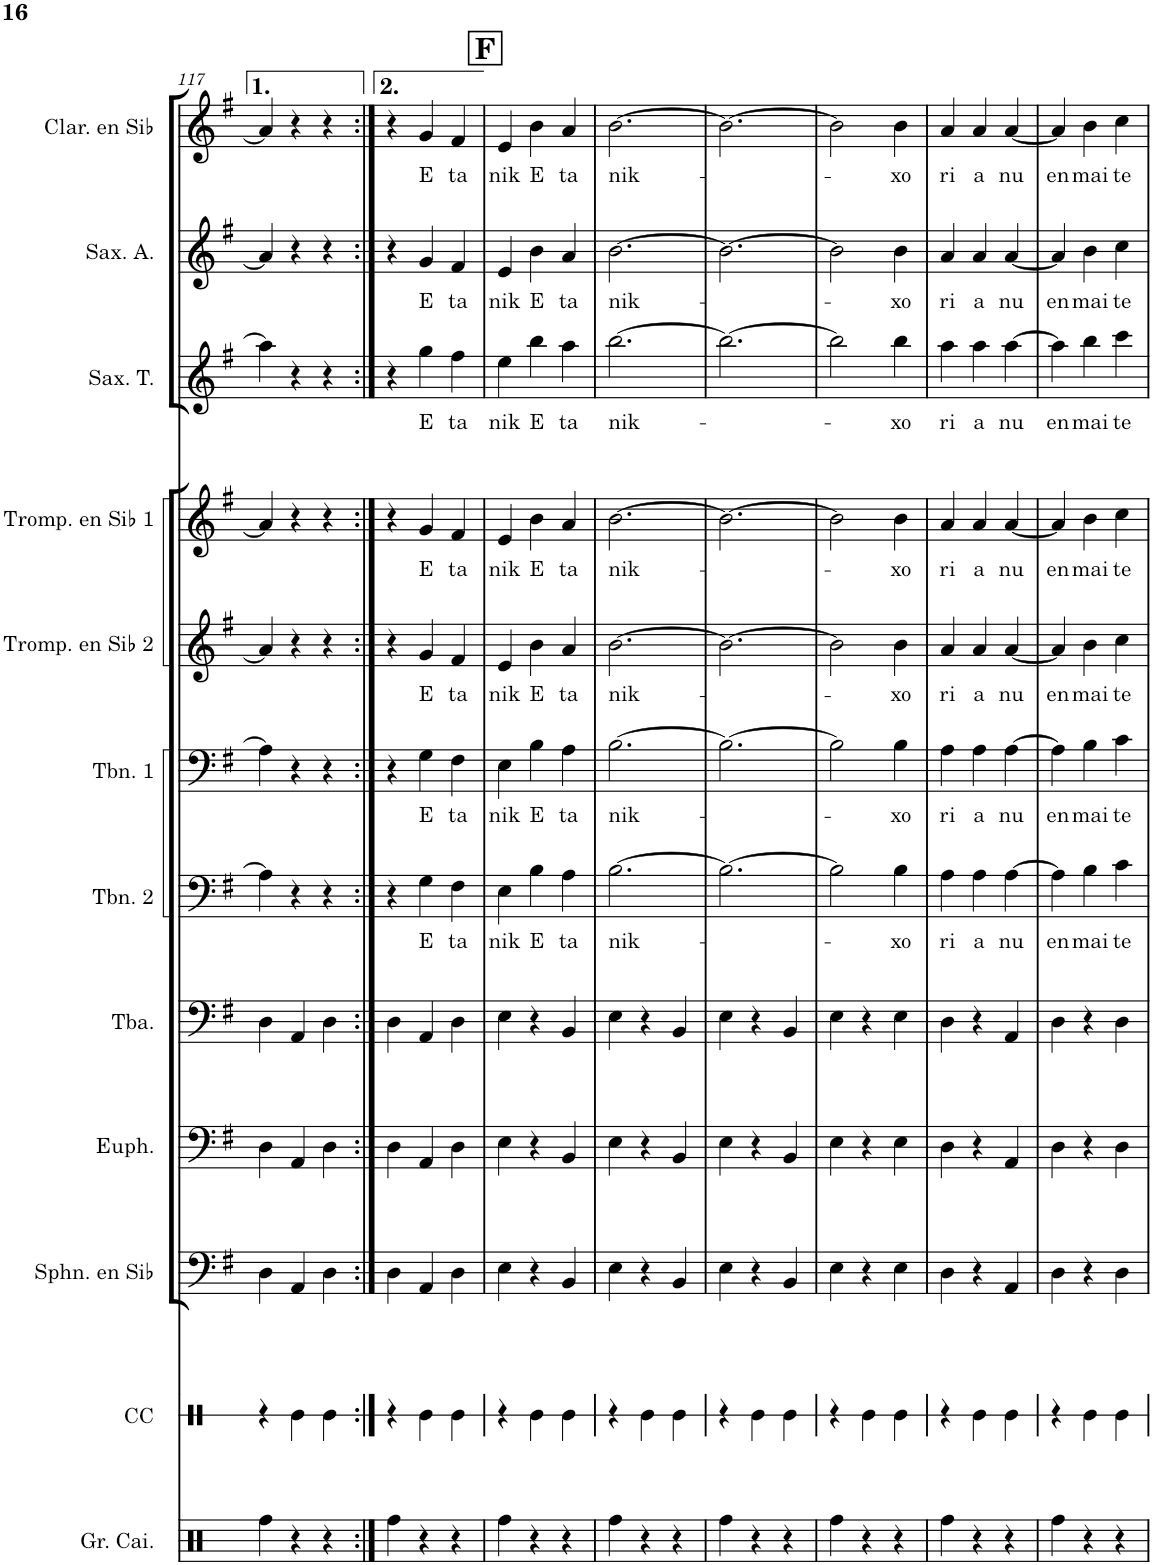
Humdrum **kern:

**kern	**kern	**kern	**kern	**kern	**kern	**text	**kern	**text	**kern	**text	**kern	**text	**kern	**text	**kern	**text	**kern	**text
*part12	*part11	*part10	*part9	*part8	*part7	*part7	*part6	*part6	*part5	*part5	*part4	*part4	*part3	*part3	*part2	*part2	*part1	*part1
*staff12	*staff11	*staff10	*staff9	*staff8	*staff7	*staff7	*staff6	*staff6	*staff5	*staff5	*staff4	*staff4	*staff3	*staff3	*staff2	*staff2	*staff1	*staff1
*I"Grosses caisses	*I"Caisse claire	*I"Sousaphone en Sib	*I"Euphonium	*I"Tuba	*I"Trombone 2	*	*I"Trombone 1	*	*I"Trompette en Sib 2	*	*I"Trompette en Sib 1	*	*I"Saxophone Ténor	*	*I"Saxophone Alto	*	*I"Clarinette en Sib	*
*I'Gr. Cai.	*I'CC	*I'Sphn. en Sib	*I'Euph.	*I'Tba.	*I'Tbn. 2	*	*I'Tbn. 1	*	*I'Tromp. en Sib 2	*	*I'Tromp. en Sib 1	*	*I'Sax. T.	*	*I'Sax. A.	*	*I'Clar. en Sib	*
!!LO:PB:g=z
*clefX	*clefX	*clefF4	*clefF4	*clefF4	*clefF4	*	*clefF4	*	*clefG2	*	*clefG2	*	*clefG2	*	*clefG2	*	*clefG2	*
*	*	*Trd7c12	*	*	*	*	*	*	*Trd1c2	*	*Trd1c2	*	*Trd7c12	*	*Trd5c9	*	*Trd1c2	*
*k[]	*k[]	*k[f#]	*k[f#]	*k[f#]	*k[f#]	*	*k[f#]	*	*k[f#]	*	*k[f#]	*	*k[f#]	*	*k[f#]	*	*k[f#]	*
*M3/4	*M3/4	*M3/4	*M3/4	*M3/4	*M3/4	*	*M3/4	*	*M3/4	*	*M3/4	*	*M3/4	*	*M3/4	*	*M3/4	*
=117	=117	=117	=117	=117	=117	=117	=117	=117	=117	=117	=117	=117	=117	=117	=117	=117	=117	=117
4Rff\	4r	4D\	4D\	4D\	4A\]	.	4A\]	.	4a/]	.	4a/]	.	4aa\]	.	4a/]	.	4a/]	.
4r	4Re\	4AA/	4AA/	4AA/	4r	.	4r	.	4r	.	4r	.	4r	.	4r	.	4r	.
4r	4Re\	4D\	4D\	4D\	4r	.	4r	.	4r	.	4r	.	4r	.	4r	.	4r	.
=118:|!	=118:|!	=118:|!	=118:|!	=118:|!	=118:|!	=118:|!	=118:|!	=118:|!	=118:|!	=118:|!	=118:|!	=118:|!	=118:|!	=118:|!	=118:|!	=118:|!	=118:|!	=118:|!
4Rff\	4r	4D\	4D\	4D\	4r	.	4r	.	4r	.	4r	.	4r	.	4r	.	4r	.
!	!	!	!	!	!	!LO:LY:b	!	!LO:LY:b	!	!LO:LY:b	!	!LO:LY:b	!	!LO:LY:b	!	!LO:LY:b	!	!LO:LY:b
4r	4Re\	4AA/	4AA/	4AA/	4G\	E	4G\	E	4g/	E	4g/	E	4gg\	E	4g/	E	4g/	E
!	!	!	!	!	!	!LO:LY:b	!	!LO:LY:b	!	!LO:LY:b	!	!LO:LY:b	!	!LO:LY:b	!	!LO:LY:b	!	!LO:LY:b
4r	4Re\	4D\	4D\	4D\	4F#\	ta	4F#\	ta	4f#/	ta	4f#/	ta	4ff#\	ta	4f#/	ta	4f#/	ta
!!LO:REH:place=s1:a:B:cj:fs=14:t=F
=119	=119	=119	=119	=119	=119	=119	=119	=119	=119	=119	=119	=119	=119	=119	=119	=119	=119	=119
!	!	!	!	!	!	!LO:LY:b	!	!LO:LY:b	!	!LO:LY:b	!	!LO:LY:b	!	!LO:LY:b	!	!LO:LY:b	!	!LO:LY:b
4Rff\	4r	4E\	4E\	4E\	4E\	nik	4E\	nik	4e/	nik	4e/	nik	4ee\	nik	4e/	nik	4e/	nik
!	!	!	!	!	!	!LO:LY:b	!	!LO:LY:b	!	!LO:LY:b	!	!LO:LY:b	!	!LO:LY:b	!	!LO:LY:b	!	!LO:LY:b
4r	4Re\	4r	4r	4r	4B\	E	4B\	E	4b\	E	4b\	E	4bb\	E	4b\	E	4b\	E
!	!	!	!	!	!	!LO:LY:b	!	!LO:LY:b	!	!LO:LY:b	!	!LO:LY:b	!	!LO:LY:b	!	!LO:LY:b	!	!LO:LY:b
4r	4Re\	4BB/	4BB/	4BB/	4A\	ta	4A\	ta	4a/	ta	4a/	ta	4aa\	ta	4a/	ta	4a/	ta
=120	=120	=120	=120	=120	=120	=120	=120	=120	=120	=120	=120	=120	=120	=120	=120	=120	=120	=120
!	!	!	!	!	!	!LO:LY:b	!	!LO:LY:b	!	!LO:LY:b	!	!LO:LY:b	!	!LO:LY:b	!	!LO:LY:b	!	!LO:LY:b
4Rff\	4r	4E\	4E\	4E\	[2.B\	nik-	[2.B\	nik-	[2.b\	nik-	[2.b\	nik-	[2.bb\	nik-	[2.b\	nik-	[2.b\	nik-
4r	4Re\	4r	4r	4r	.	.	.	.	.	.	.	.	.	.	.	.	.	.
4r	4Re\	4BB/	4BB/	4BB/	.	.	.	.	.	.	.	.	.	.	.	.	.	.
=121	=121	=121	=121	=121	=121	=121	=121	=121	=121	=121	=121	=121	=121	=121	=121	=121	=121	=121
4Rff\	4r	4E\	4E\	4E\	2.B\_	.	2.B\_	.	2.b\_	.	2.b\_	.	2.bb\_	.	2.b\_	.	2.b\_	.
4r	4Re\	4r	4r	4r	.	.	.	.	.	.	.	.	.	.	.	.	.	.
4r	4Re\	4BB/	4BB/	4BB/	.	.	.	.	.	.	.	.	.	.	.	.	.	.
=122	=122	=122	=122	=122	=122	=122	=122	=122	=122	=122	=122	=122	=122	=122	=122	=122	=122	=122
4Rff\	4r	4E\	4E\	4E\	2B\]	.	2B\]	.	2b\]	.	2b\]	.	2bb\]	.	2b\]	.	2b\]	.
4r	4Re\	4r	4r	4r	.	.	.	.	.	.	.	.	.	.	.	.	.	.
!	!	!	!	!	!	!LO:LY:b	!	!LO:LY:b	!	!LO:LY:b	!	!LO:LY:b	!	!LO:LY:b	!	!LO:LY:b	!	!LO:LY:b
4r	4Re\	4E\	4E\	4E\	4B\	-xo	4B\	-xo	4b\	-xo	4b\	-xo	4bb\	-xo	4b\	-xo	4b\	-xo
=123	=123	=123	=123	=123	=123	=123	=123	=123	=123	=123	=123	=123	=123	=123	=123	=123	=123	=123
!	!	!	!	!	!	!LO:LY:b	!	!LO:LY:b	!	!LO:LY:b	!	!LO:LY:b	!	!LO:LY:b	!	!LO:LY:b	!	!LO:LY:b
4Rff\	4r	4D\	4D\	4D\	4A\	ri	4A\	ri	4a/	ri	4a/	ri	4aa\	ri	4a/	ri	4a/	ri
!	!	!	!	!	!	!LO:LY:b	!	!LO:LY:b	!	!LO:LY:b	!	!LO:LY:b	!	!LO:LY:b	!	!LO:LY:b	!	!LO:LY:b
4r	4Re\	4r	4r	4r	4A\	a	4A\	a	4a/	a	4a/	a	4aa\	a	4a/	a	4a/	a
!	!	!	!	!	!	!LO:LY:b	!	!LO:LY:b	!	!LO:LY:b	!	!LO:LY:b	!	!LO:LY:b	!	!LO:LY:b	!	!LO:LY:b
4r	4Re\	4AA/	4AA/	4AA/	[4A\	nu	[4A\	nu	[4a/	nu	[4a/	nu	[4aa\	nu	[4a/	nu	[4a/	nu
=124	=124	=124	=124	=124	=124	=124	=124	=124	=124	=124	=124	=124	=124	=124	=124	=124	=124	=124
!	!	!	!	!	!	!LO:LY:b	!	!LO:LY:b	!	!LO:LY:b	!	!LO:LY:b	!	!LO:LY:b	!	!LO:LY:b	!	!LO:LY:b
4Rff\	4r	4D\	4D\	4D\	4A\]	en	4A\]	en	4a/]	en	4a/]	en	4aa\]	en	4a/]	en	4a/]	en
!	!	!	!	!	!	!LO:LY:b	!	!LO:LY:b	!	!LO:LY:b	!	!LO:LY:b	!	!LO:LY:b	!	!LO:LY:b	!	!LO:LY:b
4r	4Re\	4r	4r	4r	4B\	mai	4B\	mai	4b\	mai	4b\	mai	4bb\	mai	4b\	mai	4b\	mai
!	!	!	!	!	!	!LO:LY:b	!	!LO:LY:b	!	!LO:LY:b	!	!LO:LY:b	!	!LO:LY:b	!	!LO:LY:b	!	!LO:LY:b
4r	4Re\	4D\	4D\	4D\	4c\	te	4c\	te	4cc\	te	4cc\	te	4ccc\	te	4cc\	te	4cc\	te
=	=	=	=	=	=	=	=	=	=	=	=	=	=	=	=	=	=	=
*-	*-	*-	*-	*-	*-	*-	*-	*-	*-	*-	*-	*-	*-	*-	*-	*-	*-	*-
